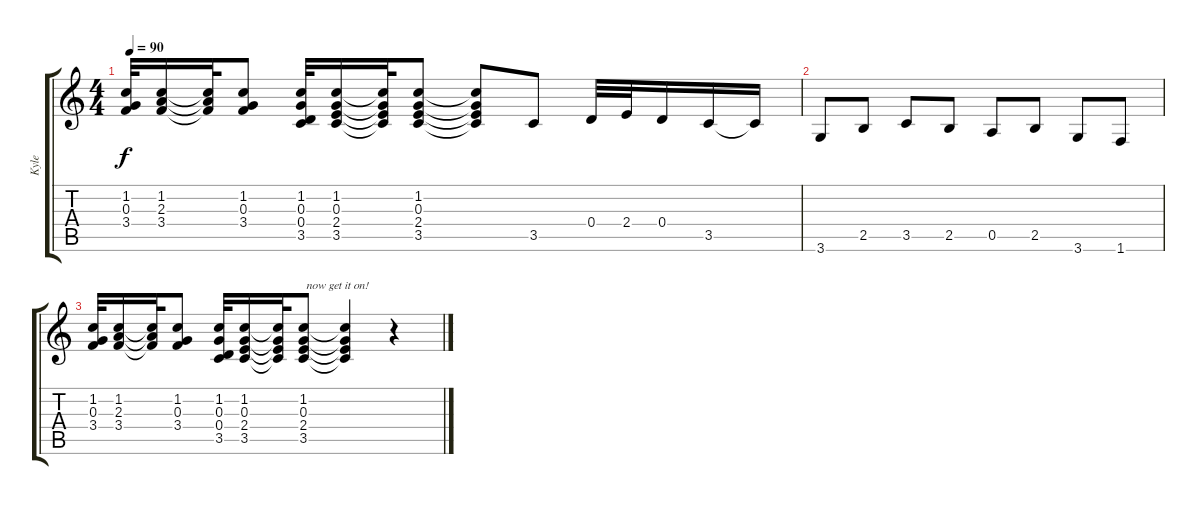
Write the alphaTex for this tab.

\track ("Kyle" "Kyle") {instrument acousticguitarsteel}
\staff {score tabs}
\tuning (E4 B3 G3 D3 A2 E2) {hide}
\ts (4 4)
\tempo 90
\clef g2
\ks c
(1.2 0.3 3.4).32{dy f} (1.2 2.3 3.4).16 (1.2{t} 2.3{t} 3.4{t}).32 (1.2 0.3 3.4).8 (1.2 0.3 0.4 3.5).32 (1.2 0.3 2.4 3.5).16 (1.2{t} 0.3{t} 2.4{t} 3.5{t}).32 (1.2 0.3 2.4 3.5).8 (1.2{t} 0.3{t} 2.4{t} 3.5{t}).8 3.5.8 0.4.32 2.4.32 0.4.16 3.5.16 3.5{t}.16 |
3.6.8 2.5.8 3.5.8 2.5.8 0.5.8 2.5.8 3.6.8 1.6.8 |
(1.2 0.3 3.4).32 (1.2 2.3 3.4).16 (1.2{t} 2.3{t} 3.4{t}).32 (1.2 0.3 3.4).8 (1.2 0.3 0.4 3.5).32 (1.2 0.3 2.4 3.5).16 (1.2{t} 0.3{t} 2.4{t} 3.5{t}).32 (1.2 0.3 2.4 3.5).8{txt " now get it on!"} (1.2{t} 0.3{t} 2.4{t} 3.5{t}).4 r.4
